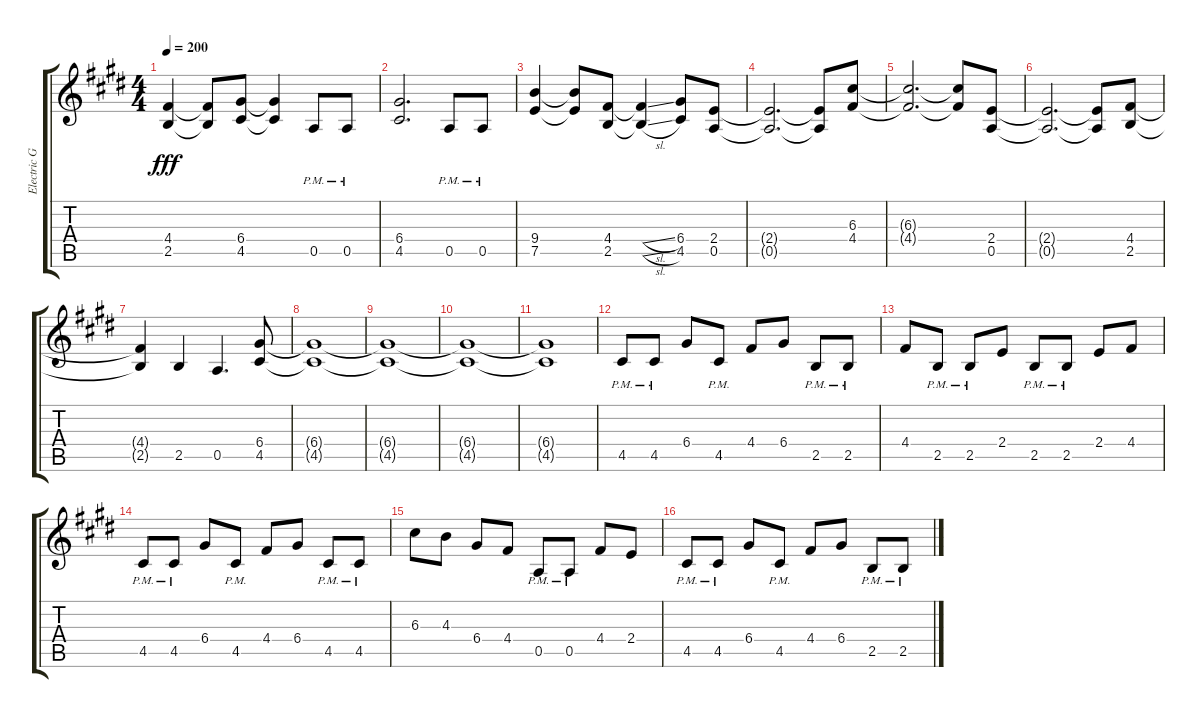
\track ("Electric Guitar" "Electric G") {instrument distortionguitar}
\staff {score tabs}
\tuning (E4 B3 G3 D3 A2 E2) {hide}
\ts (4 4)
\tempo 200
\clef g2
\ks c#minor
(4.4 2.5).4{dy fff} (4.4{t} 2.5{t}).8 (6.4 4.5).8 (6.4{t} 4.5{t}).4 0.5{pm}.8 0.5{pm}.8 |
(6.4 4.5).2{d} 0.5{pm}.8 0.5{pm}.8 |
(9.4 7.5).4 (9.4{t} 7.5{t}).8 (4.4 2.5).8 (4.4{sl t} 2.5{sl t}).4 (6.4 4.5).8 (2.4 0.5).8 |
(2.4{t} 0.5{t}).2{d} (2.4{t} 0.5{t}).8 (6.3 4.4).8 |
(6.3{t} 4.4{t}).2{d} (6.3{t} 4.4{t}).8 (2.4 0.5).8 |
(2.4{t} 0.5{t}).2{d} (2.4{t} 0.5{t}).8 (4.4 2.5).8 |
(4.4{t} 2.5{t}).4 2.5.4 0.5.4{d} (6.4 4.5).8 |
(6.4{t} 4.5{t}).1 |
(6.4{t} 4.5{t}).1 |
(6.4{t} 4.5{t}).1 |
(6.4{t} 4.5{t}).1 |
4.5{pm}.8 4.5{pm}.8 6.4.8 4.5{pm}.8 4.4.8 6.4.8 2.5{pm}.8 2.5{pm}.8 |
4.4.8 2.5{pm}.8 2.5{pm}.8 2.4.8 2.5{pm}.8 2.5{pm}.8 2.4.8 4.4.8 |
4.5{pm}.8 4.5{pm}.8 6.4.8 4.5{pm}.8 4.4.8 6.4.8 4.5{pm}.8 4.5{pm}.8 |
6.3.8 4.3.8 6.4.8 4.4.8 0.5{pm}.8 0.5{pm}.8 4.4.8 2.4.8 |
4.5{pm}.8 4.5{pm}.8 6.4.8 4.5{pm}.8 4.4.8 6.4.8 2.5{pm}.8 2.5{pm}.8
